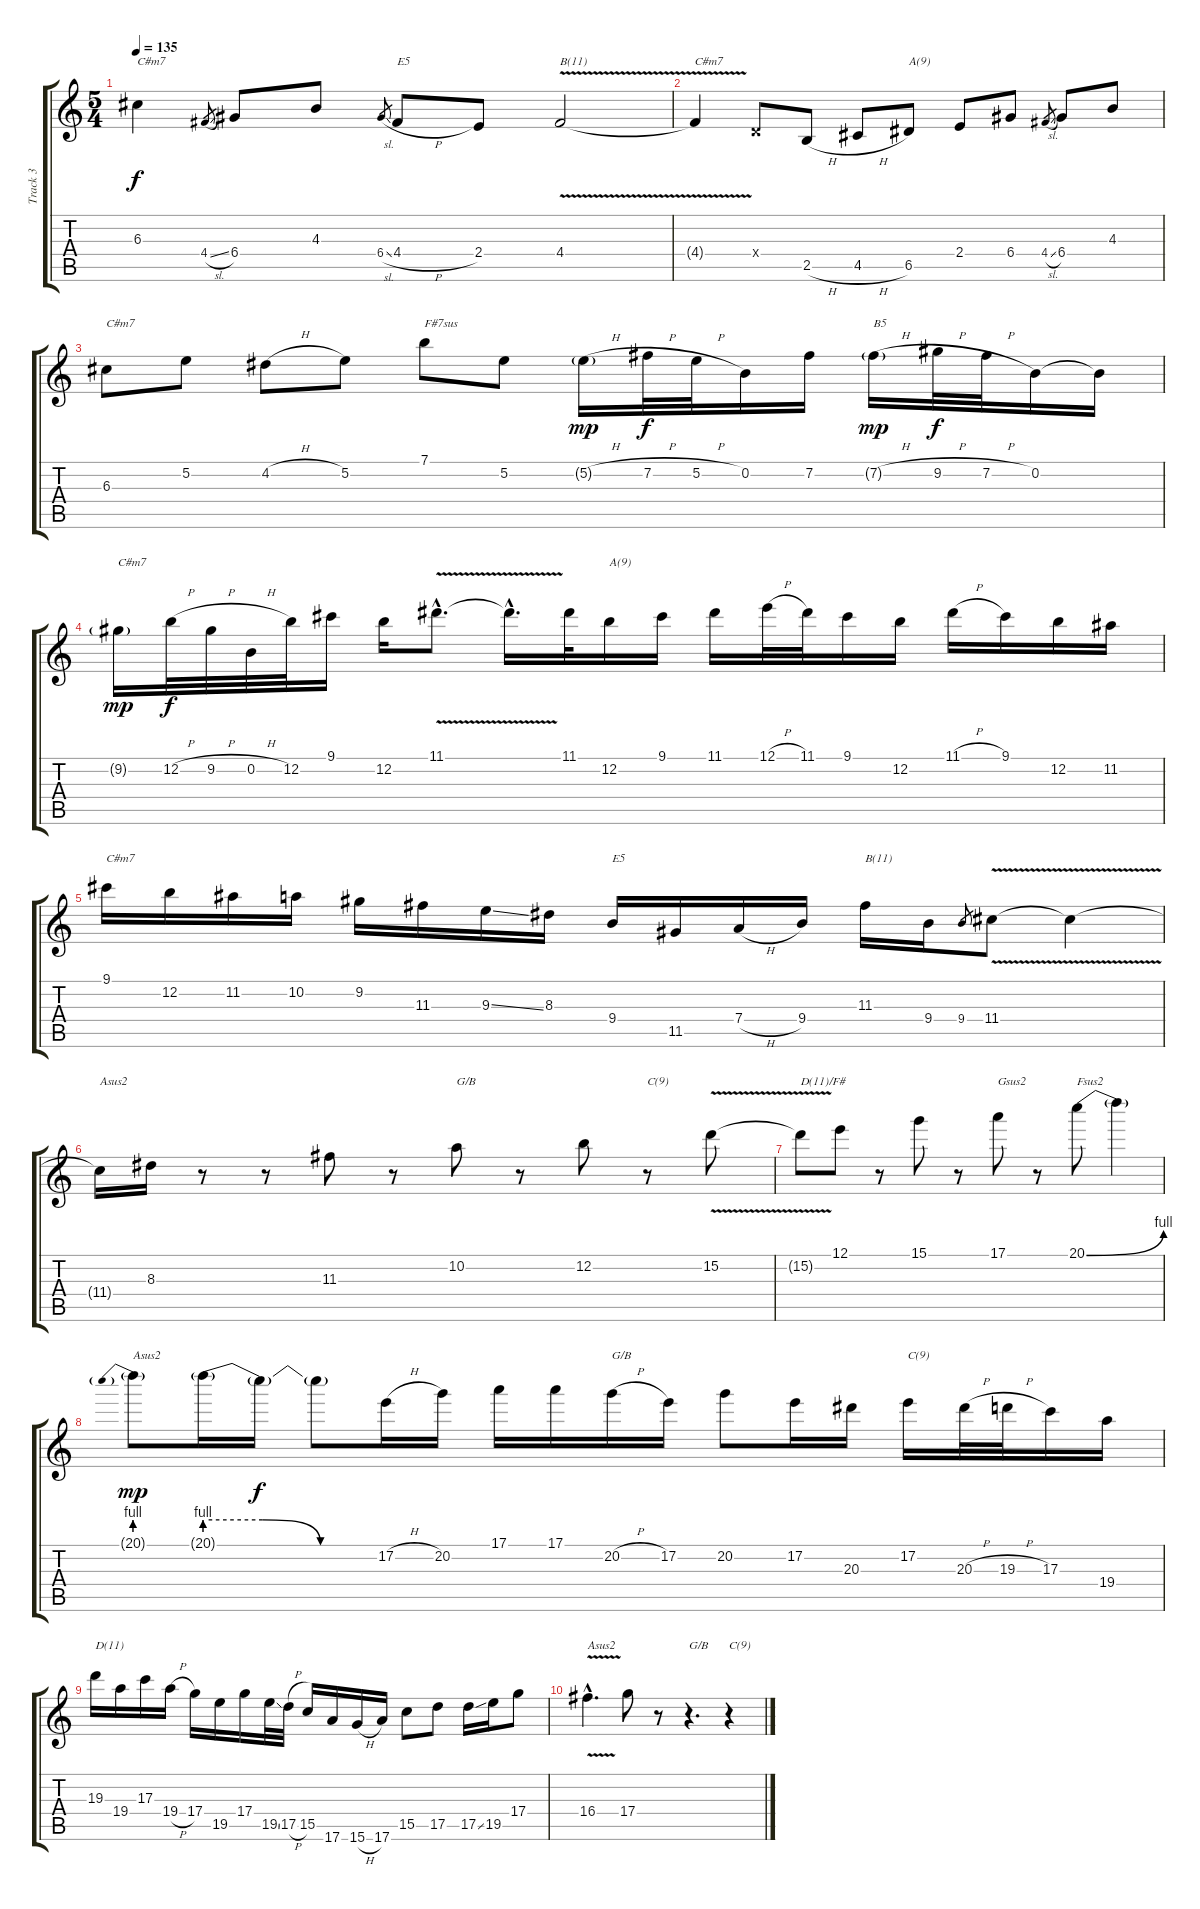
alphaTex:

\track ("Track 3" "Track 3") {instrument distortionguitar}
\staff {score tabs}
\tuning (E4 B3 G3 D3 A2 E2) {hide}
\ts (5 4)
\tempo 135
\clef g2
\ks c
6.3.4{txt "C#m7" dy f} 4.4{sl}.8{gr} 6.4.8 4.3.8 6.4{sl}.8{gr} 4.4{h}.8{txt "E5"} 2.4.8 4.4{v}.2{txt "B(11)"} |
4.4{v t}.4{txt "C#m7"} 0.4{x}.8 2.5{h}.8 4.5{h}.8 6.5.8{txt "A(9)"} 2.4.8 6.4.8 4.4{sl}.8{gr} 6.4.8 4.3.8 |
6.3.8{txt "C#m7"} 5.2.8 4.2{h}.8 5.2.8 7.1.8{txt "F#7sus"} 5.2.8 5.2{h g}.16{dy mp} 7.2{h}.32{dy f} 5.2{h}.32 0.2.16 7.2.16 7.2{h g}.16{txt "B5" dy mp} 9.2{h}.32{dy f} 7.2{h}.32 0.2.16 0.2{t}.16 |
9.2{g}.16{txt "C#m7" dy mp} 12.2{h}.32{dy f} 9.2{h}.32 0.2{h}.32 12.2.32 9.1.16 12.2.16 11.1{v hac}.8{d} 11.1{hac t}.16{d} 11.1.32 12.2.16{txt "A(9)"} 9.1.16 11.1.16 12.1{h}.32 11.1.32 9.1.16 12.2.16 11.1{h}.16 9.1.16 12.2.16 11.2.16 |
9.1.16{txt "C#m7"} 12.2.16 11.2.16 10.2.16 9.2.16 11.3.16 9.3{ss}.16 8.3.16 9.4.16{txt "E5"} 11.5.16 7.4{h}.16 9.4.16 11.3.16{txt "B(11)"} 9.4.16 9.4.8{gr} 11.4{v}.8 11.4{t}.4 |
11.4{t}.16{txt "Asus2"} 8.3.16 r.8 r.8 11.3.8 r.8 10.2.8{txt "G/B"} r.8 12.2.8 r.8{txt "C(9)"} 15.2{v}.8 |
15.2{t}.8{txt "D(11)/F#"} 12.1.8 r.8 15.1.8 r.8 17.1.8{txt "Gsus2" volume 11} r.8 20.1{be (bend 0 0 60 4)}.8{txt "Fsus2"} 20.1{t}.4 |
20.1{be (prebend 0 4 60 4) g}.8{txt "Asus2" dy mp} 20.1{be (custom 0 4 20 4 40 0 60 0) g}.16 20.1{t}.16{dy f} 20.1{t}.8 17.2{h}.16 20.2.16 17.1.16 17.1.16 20.2{h}.16{txt "G/B"} 17.2.16 20.2.8 17.2.16 20.3.16 17.2.16{txt "C(9)"} 20.3{h}.32 19.3{h}.32 17.3.16 19.4.16 |
19.3.16{txt "D(11)" volume 8} 19.4.16 17.3.16 19.4{h}.16 17.4.16 19.5.16 17.4.16 19.5{ss}.32 17.5{h}.32 15.5.16 17.6.16 15.6{h}.16 17.6.16 15.5.8 17.5.8 17.5{ss}.16 19.5.16 17.4.8 |
16.4{v hac}.4{d txt "Asus2" volume 6} 17.4.8 r.8 r.4{d txt "G/B"} r.4{txt "C(9)"}
